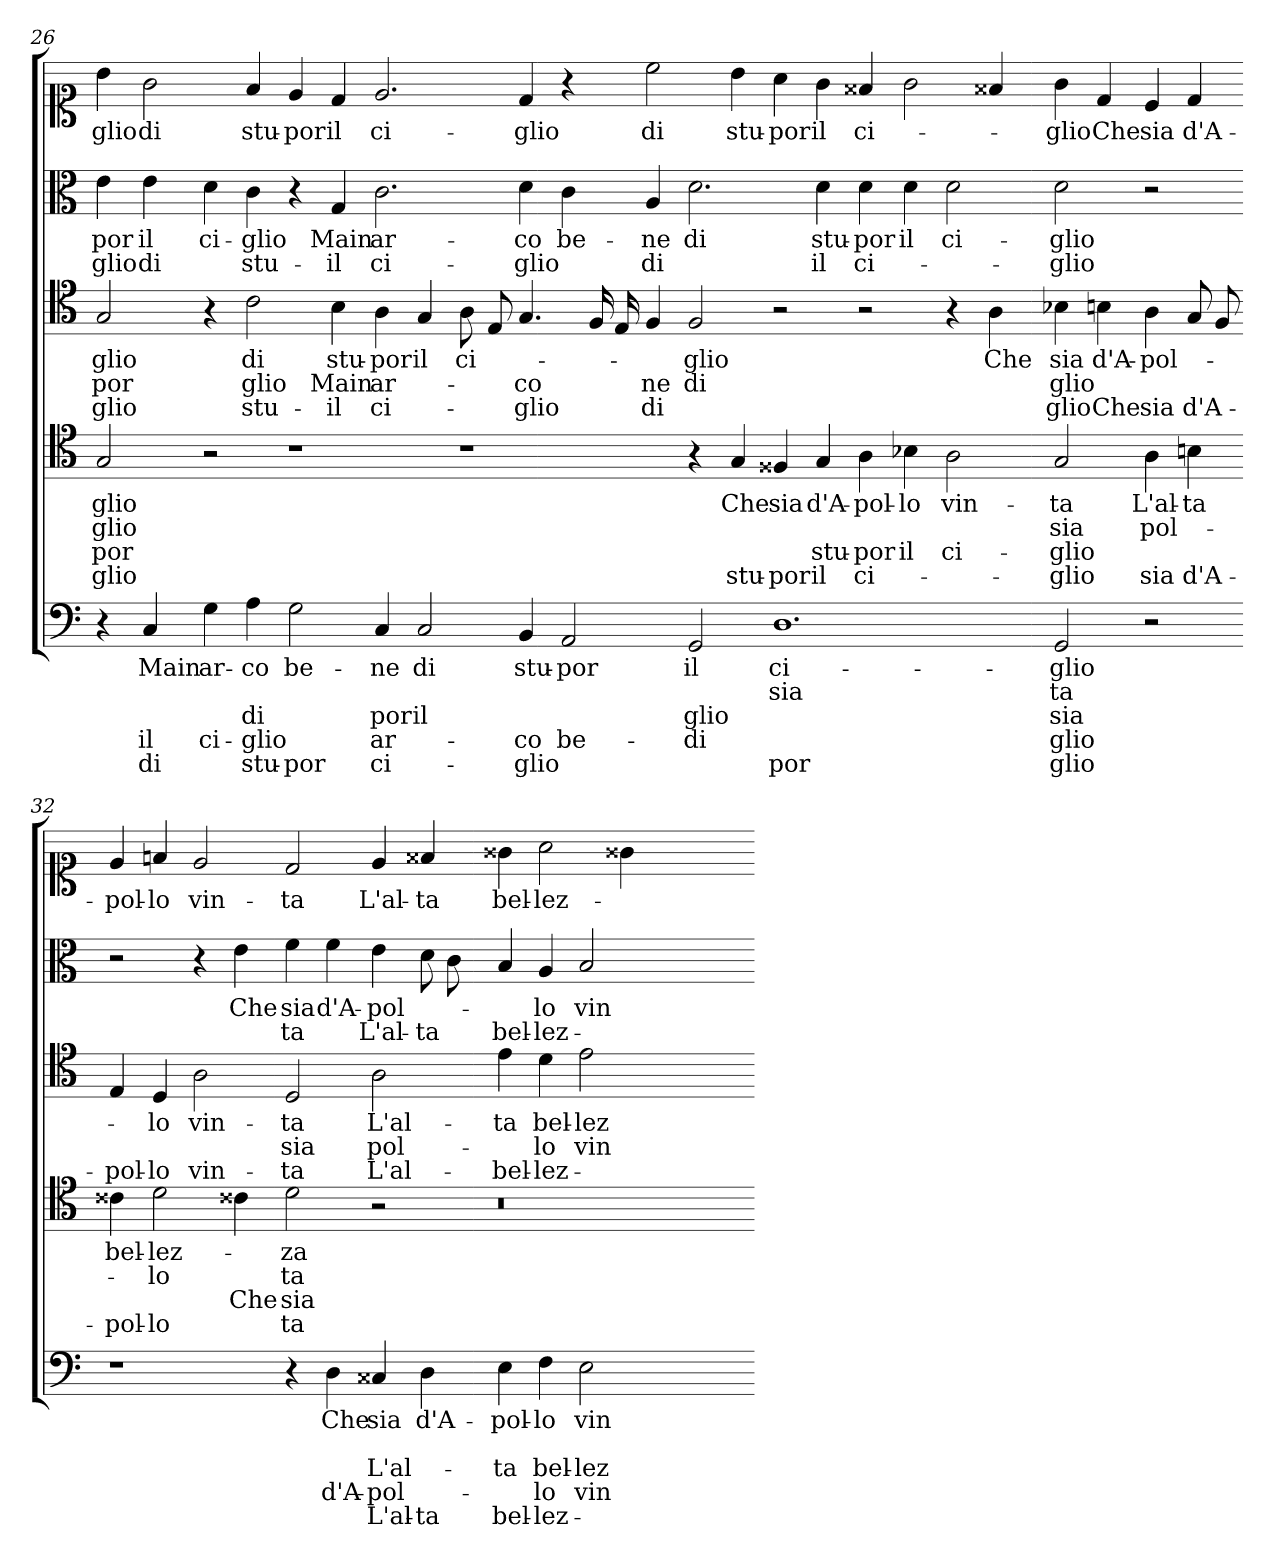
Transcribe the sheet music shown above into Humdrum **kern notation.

**kern	**text	**text	**text	**text	**text	**kern	**text	**text	**text	**text	**kern	**text	**text	**text	**kern	**text	**text	**kern	**text
*part5	*part5	*part5	*part5	*part5	*part5	*part4	*part4	*part4	*part4	*part4	*part3	*part3	*part3	*part3	*part2	*part2	*part2	*part1	*part1
*staff5	*staff5	*staff5	*staff5	*staff5	*staff5	*staff4	*staff4	*staff4	*staff4	*staff4	*staff3	*staff3	*staff3	*staff3	*staff2	*staff2	*staff2	*staff1	*staff1
*clefF4	*	*	*	*	*	*clefC4	*	*	*	*	*clefC4	*	*	*	*clefC3	*	*	*clefC1	*
*k[]	*	*	*	*	*	*k[]	*	*	*	*	*k[]	*	*	*	*k[]	*	*	*k[]	*
=26	=26	=26	=26	=26	=26	=26	=26	=26	=26	=26	=26	=26	=26	=26	=26	=26	=26	=26	=26
4r	.	.	.	.	.	2G	glio	glio	por	glio	2G	glio	por	glio	4e	por	glio	4b	glio
4C	Main	.	.	il	di	.	.	.	.	.	.	.	.	.	4e	il	di	2g	di
4G	ar-	.	.	ci-	.	2r	.	.	.	.	4r	.	.	.	4d	ci-	.	.	.
4A	co	.	di	glio	stu-	.	.	.	.	.	2c	di	glio	stu-	4c	glio	stu-	4f	stu-
2G	be-	.	.	.	por	1r	.	.	.	.	.	.	.	.	4r	.	.	4e	por
.	.	.	.	.	.	.	.	.	.	.	4B	stu-	Main	il	4G	Main	il	4d	il
4C	ne	.	por	ar-	ci-	.	.	.	.	.	4A	por	ar-	ci-	2.c	ar-	ci-	2.e	ci-
2C	di	.	il	.	.	.	.	.	.	.	4G	il	.	.	.	.	.	.	.
.	.	.	.	.	.	1r	.	.	.	.	8A	ci-	.	.	.	.	.	.	.
.	.	.	.	.	.	.	.	.	.	.	8E	.	.	.	.	.	.	.	.
4BB	stu-	.	.	co	glio	.	.	.	.	.	4.G	.	co	glio	4d	co	glio	4d	glio
2AA	por	.	.	be-	.	.	.	.	.	.	.	.	.	.	4c	be-	.	4r	.
.	.	.	.	.	.	.	.	.	.	.	16F	.	.	.	.	.	.	.	.
.	.	.	.	.	.	.	.	.	.	.	16E	.	.	.	.	.	.	.	.
.	.	.	.	.	.	.	.	.	.	.	4F	.	ne	di	4A	ne	di	2cc	di
2GG	il	.	glio	di	.	4r	.	.	.	.	2F	glio	di	.	2.d	di	.	.	.
.	.	.	.	.	.	4G	Che	.	.	stu-	.	.	.	.	.	.	.	4b	stu-
1.D	ci-	sia	.	.	por	4F##X	sia	.	.	por	2r	.	.	.	.	.	.	4a	por
.	.	.	.	.	.	4G	d'A-	.	stu-	il	.	.	.	.	4d	stu-	il	4g	il
.	.	.	.	.	.	4A	pol-	.	por	ci-	2r	.	.	.	4d	por	ci-	4f##X	ci-
.	.	.	.	.	.	4B-X	lo	.	il	.	.	.	.	.	4d	il	.	2g	.
.	.	.	.	.	.	2A	vin-	.	ci-	.	4r	.	.	.	2d	ci-	.	.	.
.	.	.	.	.	.	.	.	.	.	.	4A	Che	.	.	.	.	.	4f##X	.
=31-	=31-	=31-	=31-	=31-	=31-	=31-	=31-	=31-	=31-	=31-	=31-	=31-	=31-	=31-	=31-	=31-	=31-	=31-	=31-
2GG	glio	ta	sia	glio	glio	2G	ta	sia	glio	glio	4B-X	sia	glio	glio	2d	glio	glio	4g	glio
.	.	.	.	.	.	.	.	.	.	.	4B	d'A-	.	Che	.	.	.	4d	Che
2r	.	.	.	.	.	4A	L'al-	pol-	.	sia	4A	pol-	.	sia	2r	.	.	4c	sia
.	.	.	.	.	.	4B	ta	.	.	d'A-	8G	.	.	d'A-	.	.	.	4d	d'A-
.	.	.	.	.	.	.	.	.	.	.	8F	.	.	.	.	.	.	.	.
=32-	=32-	=32-	=32-	=32-	=32-	=32-	=32-	=32-	=32-	=32-	=32-	=32-	=32-	=32-	=32-	=32-	=32-	=32-	=32-
1r	.	.	.	.	.	4c##X	bel-	.	.	pol-	4E	.	.	pol-	2r	.	.	4e	pol-
.	.	.	.	.	.	2d	lez-	lo	.	lo	4D	lo	.	lo	.	.	.	4f	lo
.	.	.	.	.	.	.	.	.	.	.	2A	vin-	.	vin-	4r	.	.	2e	vin-
.	.	.	.	.	.	4c##X	.	.	Che	.	.	.	.	.	4e	Che	.	.	.
=33-	=33-	=33-	=33-	=33-	=33-	=33-	=33-	=33-	=33-	=33-	=33-	=33-	=33-	=33-	=33-	=33-	=33-	=33-	=33-
4r	.	.	.	.	.	2d	za	ta	sia	ta	2D	ta	sia	ta	4f	sia	ta	2d	ta
4D	Che	.	.	d'A-	.	.	.	.	.	.	.	.	.	.	4f	d'A-	.	.	.
4C##X	sia	.	L'al-	pol-	L'al-	2r	.	.	.	.	2A	L'al-	pol-	L'al-	4e	pol-	L'al-	4e	L'al-
4D	d'A-	.	.	.	ta	.	.	.	.	.	.	.	.	.	8d	.	ta	4f##X	ta
.	.	.	.	.	.	.	.	.	.	.	.	.	.	.	8c	.	.	.	.
=34-	=34-	=34-	=34-	=34-	=34-	=34-	=34-	=34-	=34-	=34-	=34-	=34-	=34-	=34-	=34-	=34-	=34-	=34-	=34-
4E	pol-	.	ta	.	bel-	0r	.	.	.	.	4e	ta	.	bel-	4B	.	bel-	4g##X	bel-
4F	lo	.	bel-	lo	lez-	.	.	.	.	.	4d	bel-	lo	lez-	4A	lo	lez-	2a	lez-
2E	vin-	.	lez-	vin-	.	.	.	.	.	.	2e	lez-	vin-	.	2B	vin-	.	.	.
.	.	.	.	.	.	.	.	.	.	.	.	.	.	.	.	.	.	4g##X	.
1ryy	.	.	.	.	.	.	.	.	.	.	1ryy	.	.	.	1ryy	.	.	1ryy	.
=-	=-	=-	=-	=-	=-	=-	=-	=-	=-	=-	=-	=-	=-	=-	=-	=-	=-	=-	=-
*-	*-	*-	*-	*-	*-	*-	*-	*-	*-	*-	*-	*-	*-	*-	*-	*-	*-	*-	*-
